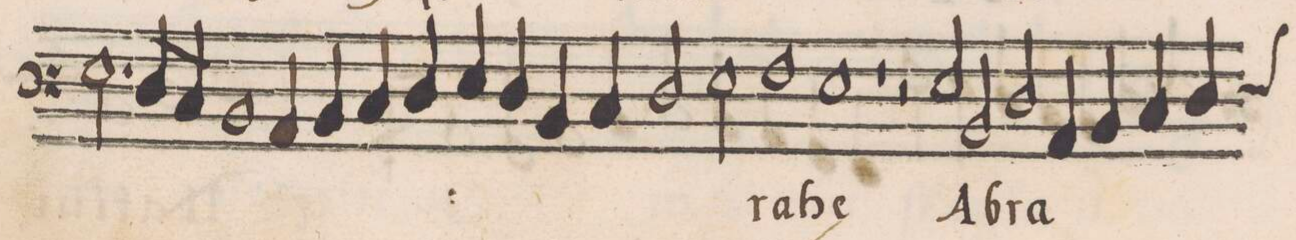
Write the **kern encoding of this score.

**kern	**text
*I"BASSVS	*
*clefF3	*
*k[]	*
*met(c)	*
*M2/1	*
2.G\	.
8F/L	.
8E/J	.
=35	=35
1D	.
4C/	.
4D/	.
4E/	.
4F/	.
=36	=36
4G/	.
4F/	.
4D/	.
4E/	.
2F/	.
2G\	.
=37	=37
1A	-ra-
1G	-he
=38	=38
1r	.
2r	.
2G/	A-
=39	=39
2D/	-bra-
2F/	.
4C/	.
4D/	.
4E/	.
*custos:G	*
4F/	.
=40	=40
*-	*-
